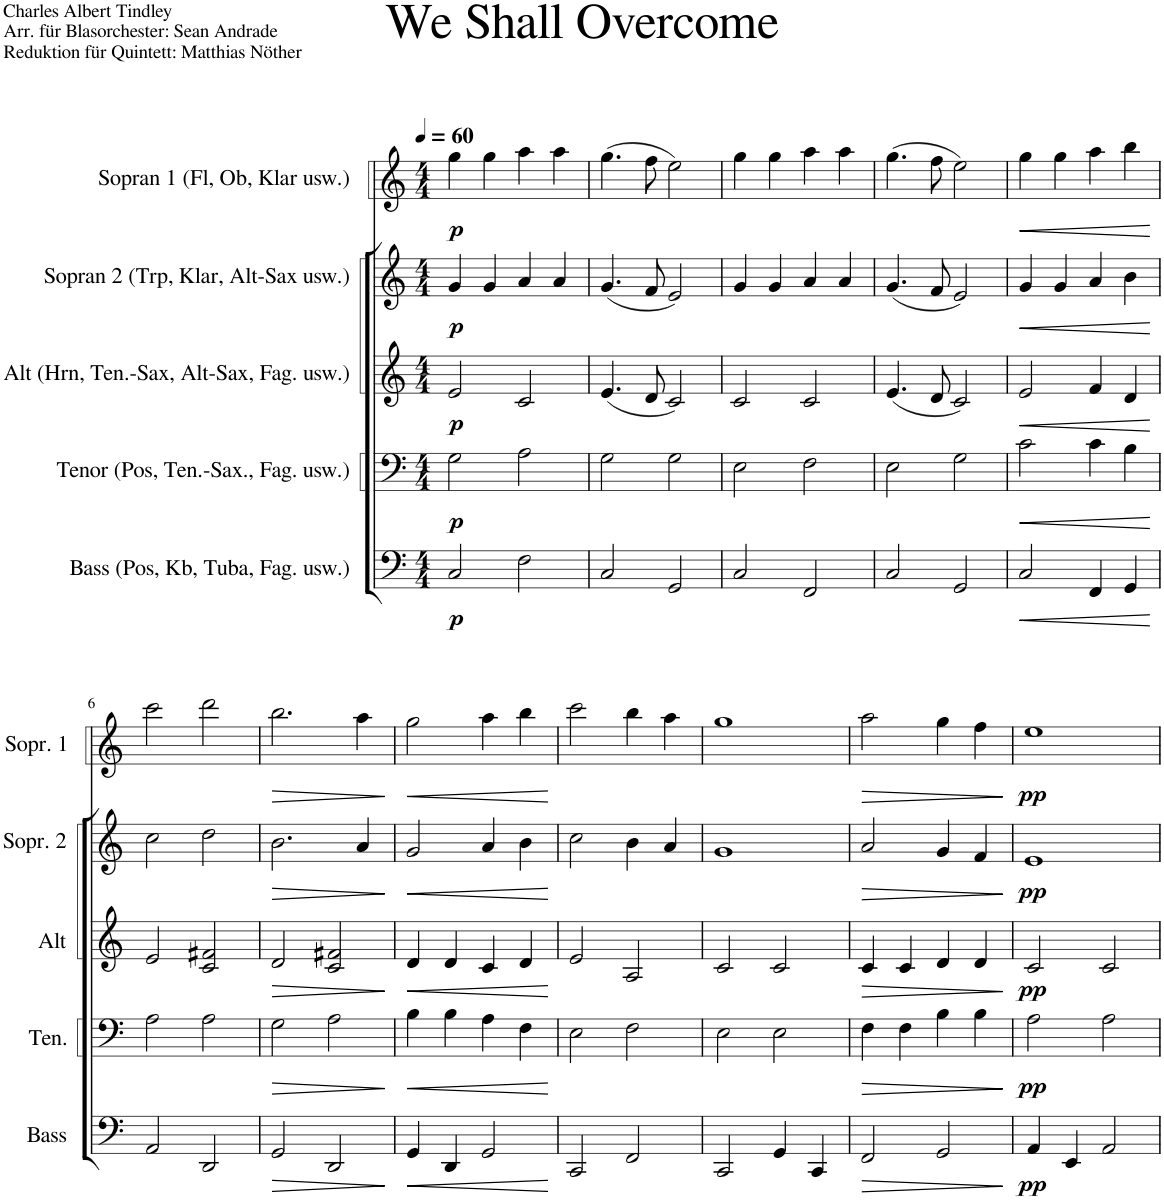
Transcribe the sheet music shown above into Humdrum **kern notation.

**kern	**dynam	**kern	**dynam	**kern	**dynam	**kern	**dynam	**kern	**dynam
*part5	*part5	*part4	*part4	*part3	*part3	*part2	*part2	*part1	*part1
*staff5	*staff5	*staff4	*staff4	*staff3	*staff3	*staff2	*staff2	*staff1	*staff1
*I"Bass (Pos, Kb, Tuba, Fag. usw.)	*	*I"Tenor (Pos, Ten.-Sax., Fag. usw.)	*	*I"Alt (Hrn, Ten.-Sax, Alt-Sax, Fag. usw.)	*	*I"Sopran 2 (Trp, Klar, Alt-Sax usw.)	*	*I"Sopran 1 (Fl, Ob, Klar usw.)	*
*I'Bass	*	*I'Ten.	*	*I'Alt	*	*I'Sopr. 2	*	*I'Sopr. 1	*
*clefF4	*	*clefF4	*	*clefG2	*	*clefG2	*	*clefG2	*
*	*	*	*	*ITrd1c2	*	*ITrd1c2	*	*	*
*k[]	*	*k[]	*	*k[]	*	*k[]	*	*k[]	*
*M4/4	*	*M4/4	*	*M4/4	*	*M4/4	*	*M4/4	*
*MM60	*	*MM60	*	*MM60	*	*MM60	*	*MM60	*
=1	=1	=1	=1	=1	=1	=1	=1	=1	=1
!	!LO:DY:b	!	!LO:DY:b	!	!LO:DY:b	!	!LO:DY:b	!	!LO:DY:b
2C/	p	2G\	p	2e/	p	4g/	p	4gg\	p
.	.	.	.	.	.	4g/	.	4gg\	.
2F\	.	2A\	.	2c/	.	4a/	.	4aa\	.
.	.	.	.	.	.	4a/	.	4aa\	.
=2	=2	=2	=2	=2	=2	=2	=2	=2	=2
2C/	.	2G\	.	(4.e/	.	(4.g/	.	(4.gg\	.
.	.	.	.	8d/	.	8f/	.	8ff\	.
2GG/	.	2G\	.	2c/)	.	2e/)	.	2ee\)	.
=3	=3	=3	=3	=3	=3	=3	=3	=3	=3
2C/	.	2E\	.	2c/	.	4g/	.	4gg\	.
.	.	.	.	.	.	4g/	.	4gg\	.
2FF/	.	2F\	.	2c/	.	4a/	.	4aa\	.
.	.	.	.	.	.	4a/	.	4aa\	.
=4	=4	=4	=4	=4	=4	=4	=4	=4	=4
2C/	.	2E\	.	(4.e/	.	(4.g/	.	(4.gg\	.
.	.	.	.	8d/	.	8f/	.	8ff\	.
2GG/	.	2G\	.	2c/)	.	2e/)	.	2ee\)	.
=5	=5	=5	=5	=5	=5	=5	=5	=5	=5
!	!LO:HP:b	!	!LO:HP:b	!	!LO:HP:b	!	!LO:HP:b	!	!LO:HP:b
2C/	<	2c\	<	2e/	<	4g/	<	4gg\	<
.	.	.	.	.	.	4g/	.	4gg\	.
4FF/	.	4c\	.	4f/	.	4a/	.	4aa\	.
4GG/	.	4B\	.	4d/	.	4b\	.	4bb\	.
.	[	.	[	.	[	.	[	.	[
!!LO:LB:g=z
=6	=6	=6	=6	=6	=6	=6	=6	=6	=6
2AA/	.	2A\	.	2e/	.	2cc\	.	2ccc\	.
2DD/	.	2A\	.	2c/ 2f#X/	.	2dd\	.	2ddd\	.
=7	=7	=7	=7	=7	=7	=7	=7	=7	=7
!	!LO:HP:b	!	!LO:HP:b	!	!LO:HP:b	!	!LO:HP:b	!	!LO:HP:b
2GG/	>	2G\	>	2d/	>	2.b\	>	2.bb\	>
2DD/	.	2A\	.	2c/ 2f#X/	.	.	.	.	.
.	.	.	.	.	.	4a/	.	4aa\	.
.	]	.	]	.	]	.	]	.	]
=8	=8	=8	=8	=8	=8	=8	=8	=8	=8
!	!LO:HP:b	!	!LO:HP:b	!	!LO:HP:b	!	!LO:HP:b	!	!LO:HP:b
4GG/	<	4B\	<	4d/	<	2g/	<	2gg\	<
4DD/	.	4B\	.	4d/	.	.	.	.	.
2GG/	.	4A\	.	4c/	.	4a/	.	4aa\	.
.	.	4F\	.	4d/	.	4b\	.	4bb\	.
.	[	.	[	.	[	.	[	.	[
=9	=9	=9	=9	=9	=9	=9	=9	=9	=9
2CC/	.	2E\	.	2e/	.	2cc\	.	2ccc\	.
2FF/	.	2F\	.	2A/	.	4b\	.	4bb\	.
.	.	.	.	.	.	4a/	.	4aa\	.
=10	=10	=10	=10	=10	=10	=10	=10	=10	=10
2CC/	.	2E\	.	2c/	.	1g	.	1gg	.
4GG/	.	2E\	.	2c/	.	.	.	.	.
4CC/	.	.	.	.	.	.	.	.	.
=11	=11	=11	=11	=11	=11	=11	=11	=11	=11
!	!LO:HP:b	!	!LO:HP:b	!	!LO:HP:b	!	!LO:HP:b	!	!LO:HP:b
2FF/	>	4F\	>	4c/	>	2a/	>	2aa\	>
.	.	4F\	.	4c/	.	.	.	.	.
2GG/	.	4B\	.	4d/	.	4g/	.	4gg\	.
.	.	4B\	.	4d/	.	4f/	.	4ff\	.
.	]	.	]	.	]	.	]	.	]
=12	=12	=12	=12	=12	=12	=12	=12	=12	=12
!	!LO:DY:b	!	!LO:DY:b	!	!LO:DY:b	!	!LO:DY:b	!	!LO:DY:b
4AA/	pp	2A\	pp	2c/	pp	1e	pp	1ee	pp
4EE/	.	.	.	.	.	.	.	.	.
2AA/	.	2A\	.	2c/	.	.	.	.	.
=	=	=	=	=	=	=	=	=	=
*-	*-	*-	*-	*-	*-	*-	*-	*-	*-
